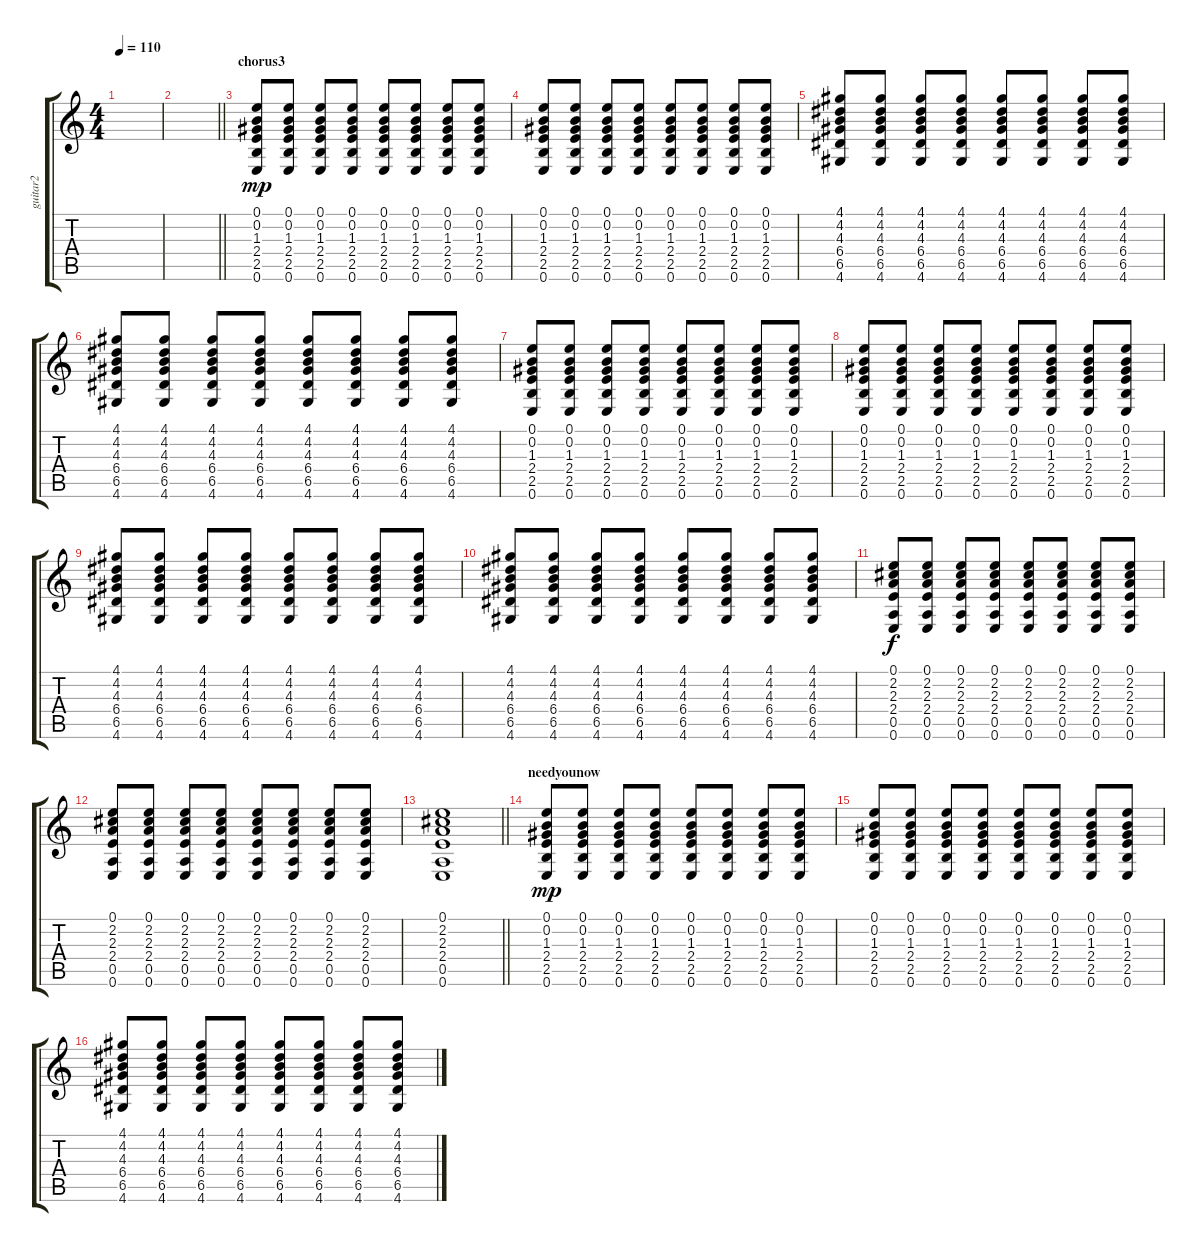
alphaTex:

\track ("guitar2" "guitar2") {instrument distortionguitar}
\staff {score tabs}
\tuning (E4 B3 G3 D3 A2 E2) {hide}
\ts (4 4)
\tempo 110
\clef g2
\ks c
|
\barLineRight lightlight
|
\section ("" "chorus3")
(0.1 0.2 1.3 2.4 2.5 0.6).8{dy mp} (0.1 0.2 1.3 2.4 2.5 0.6).8 (0.1 0.2 1.3 2.4 2.5 0.6).8 (0.1 0.2 1.3 2.4 2.5 0.6).8 (0.1 0.2 1.3 2.4 2.5 0.6).8 (0.1 0.2 1.3 2.4 2.5 0.6).8 (0.1 0.2 1.3 2.4 2.5 0.6).8 (0.1 0.2 1.3 2.4 2.5 0.6).8 |
(0.1 0.2 1.3 2.4 2.5 0.6).8 (0.1 0.2 1.3 2.4 2.5 0.6).8 (0.1 0.2 1.3 2.4 2.5 0.6).8 (0.1 0.2 1.3 2.4 2.5 0.6).8 (0.1 0.2 1.3 2.4 2.5 0.6).8 (0.1 0.2 1.3 2.4 2.5 0.6).8 (0.1 0.2 1.3 2.4 2.5 0.6).8 (0.1 0.2 1.3 2.4 2.5 0.6).8 |
(4.1 4.2 4.3 6.4 6.5 4.6).8 (4.1 4.2 4.3 6.4 6.5 4.6).8 (4.1 4.2 4.3 6.4 6.5 4.6).8 (4.1 4.2 4.3 6.4 6.5 4.6).8 (4.1 4.2 4.3 6.4 6.5 4.6).8 (4.1 4.2 4.3 6.4 6.5 4.6).8 (4.1 4.2 4.3 6.4 6.5 4.6).8 (4.1 4.2 4.3 6.4 6.5 4.6).8 |
(4.1 4.2 4.3 6.4 6.5 4.6).8 (4.1 4.2 4.3 6.4 6.5 4.6).8 (4.1 4.2 4.3 6.4 6.5 4.6).8 (4.1 4.2 4.3 6.4 6.5 4.6).8 (4.1 4.2 4.3 6.4 6.5 4.6).8 (4.1 4.2 4.3 6.4 6.5 4.6).8 (4.1 4.2 4.3 6.4 6.5 4.6).8 (4.1 4.2 4.3 6.4 6.5 4.6).8 |
(0.1 0.2 1.3 2.4 2.5 0.6).8 (0.1 0.2 1.3 2.4 2.5 0.6).8 (0.1 0.2 1.3 2.4 2.5 0.6).8 (0.1 0.2 1.3 2.4 2.5 0.6).8 (0.1 0.2 1.3 2.4 2.5 0.6).8 (0.1 0.2 1.3 2.4 2.5 0.6).8 (0.1 0.2 1.3 2.4 2.5 0.6).8 (0.1 0.2 1.3 2.4 2.5 0.6).8 |
(0.1 0.2 1.3 2.4 2.5 0.6).8 (0.1 0.2 1.3 2.4 2.5 0.6).8 (0.1 0.2 1.3 2.4 2.5 0.6).8 (0.1 0.2 1.3 2.4 2.5 0.6).8 (0.1 0.2 1.3 2.4 2.5 0.6).8 (0.1 0.2 1.3 2.4 2.5 0.6).8 (0.1 0.2 1.3 2.4 2.5 0.6).8 (0.1 0.2 1.3 2.4 2.5 0.6).8 |
(4.1 4.2 4.3 6.4 6.5 4.6).8 (4.1 4.2 4.3 6.4 6.5 4.6).8 (4.1 4.2 4.3 6.4 6.5 4.6).8 (4.1 4.2 4.3 6.4 6.5 4.6).8 (4.1 4.2 4.3 6.4 6.5 4.6).8 (4.1 4.2 4.3 6.4 6.5 4.6).8 (4.1 4.2 4.3 6.4 6.5 4.6).8 (4.1 4.2 4.3 6.4 6.5 4.6).8 |
(4.1 4.2 4.3 6.4 6.5 4.6).8 (4.1 4.2 4.3 6.4 6.5 4.6).8 (4.1 4.2 4.3 6.4 6.5 4.6).8 (4.1 4.2 4.3 6.4 6.5 4.6).8 (4.1 4.2 4.3 6.4 6.5 4.6).8 (4.1 4.2 4.3 6.4 6.5 4.6).8 (4.1 4.2 4.3 6.4 6.5 4.6).8 (4.1 4.2 4.3 6.4 6.5 4.6).8 |
(0.1 2.2 2.3 2.4 0.5 0.6).8{dy f} (0.1 2.2 2.3 2.4 0.5 0.6).8 (0.1 2.2 2.3 2.4 0.5 0.6).8 (0.1 2.2 2.3 2.4 0.5 0.6).8 (0.1 2.2 2.3 2.4 0.5 0.6).8 (0.1 2.2 2.3 2.4 0.5 0.6).8 (0.1 2.2 2.3 2.4 0.5 0.6).8 (0.1 2.2 2.3 2.4 0.5 0.6).8 |
(0.1 2.2 2.3 2.4 0.5 0.6).8 (0.1 2.2 2.3 2.4 0.5 0.6).8 (0.1 2.2 2.3 2.4 0.5 0.6).8 (0.1 2.2 2.3 2.4 0.5 0.6).8 (0.1 2.2 2.3 2.4 0.5 0.6).8 (0.1 2.2 2.3 2.4 0.5 0.6).8 (0.1 2.2 2.3 2.4 0.5 0.6).8 (0.1 2.2 2.3 2.4 0.5 0.6).8 |
\barLineRight lightlight
(0.1 2.2 2.3 2.4 0.5 0.6).1 |
\section ("" "needyounow")
(0.1 0.2 1.3 2.4 2.5 0.6).8{dy mp} (0.1 0.2 1.3 2.4 2.5 0.6).8 (0.1 0.2 1.3 2.4 2.5 0.6).8 (0.1 0.2 1.3 2.4 2.5 0.6).8 (0.1 0.2 1.3 2.4 2.5 0.6).8 (0.1 0.2 1.3 2.4 2.5 0.6).8 (0.1 0.2 1.3 2.4 2.5 0.6).8 (0.1 0.2 1.3 2.4 2.5 0.6).8 |
(0.1 0.2 1.3 2.4 2.5 0.6).8 (0.1 0.2 1.3 2.4 2.5 0.6).8 (0.1 0.2 1.3 2.4 2.5 0.6).8 (0.1 0.2 1.3 2.4 2.5 0.6).8 (0.1 0.2 1.3 2.4 2.5 0.6).8 (0.1 0.2 1.3 2.4 2.5 0.6).8 (0.1 0.2 1.3 2.4 2.5 0.6).8 (0.1 0.2 1.3 2.4 2.5 0.6).8 |
(4.1 4.2 4.3 6.4 6.5 4.6).8 (4.1 4.2 4.3 6.4 6.5 4.6).8 (4.1 4.2 4.3 6.4 6.5 4.6).8 (4.1 4.2 4.3 6.4 6.5 4.6).8 (4.1 4.2 4.3 6.4 6.5 4.6).8 (4.1 4.2 4.3 6.4 6.5 4.6).8 (4.1 4.2 4.3 6.4 6.5 4.6).8 (4.1 4.2 4.3 6.4 6.5 4.6).8
